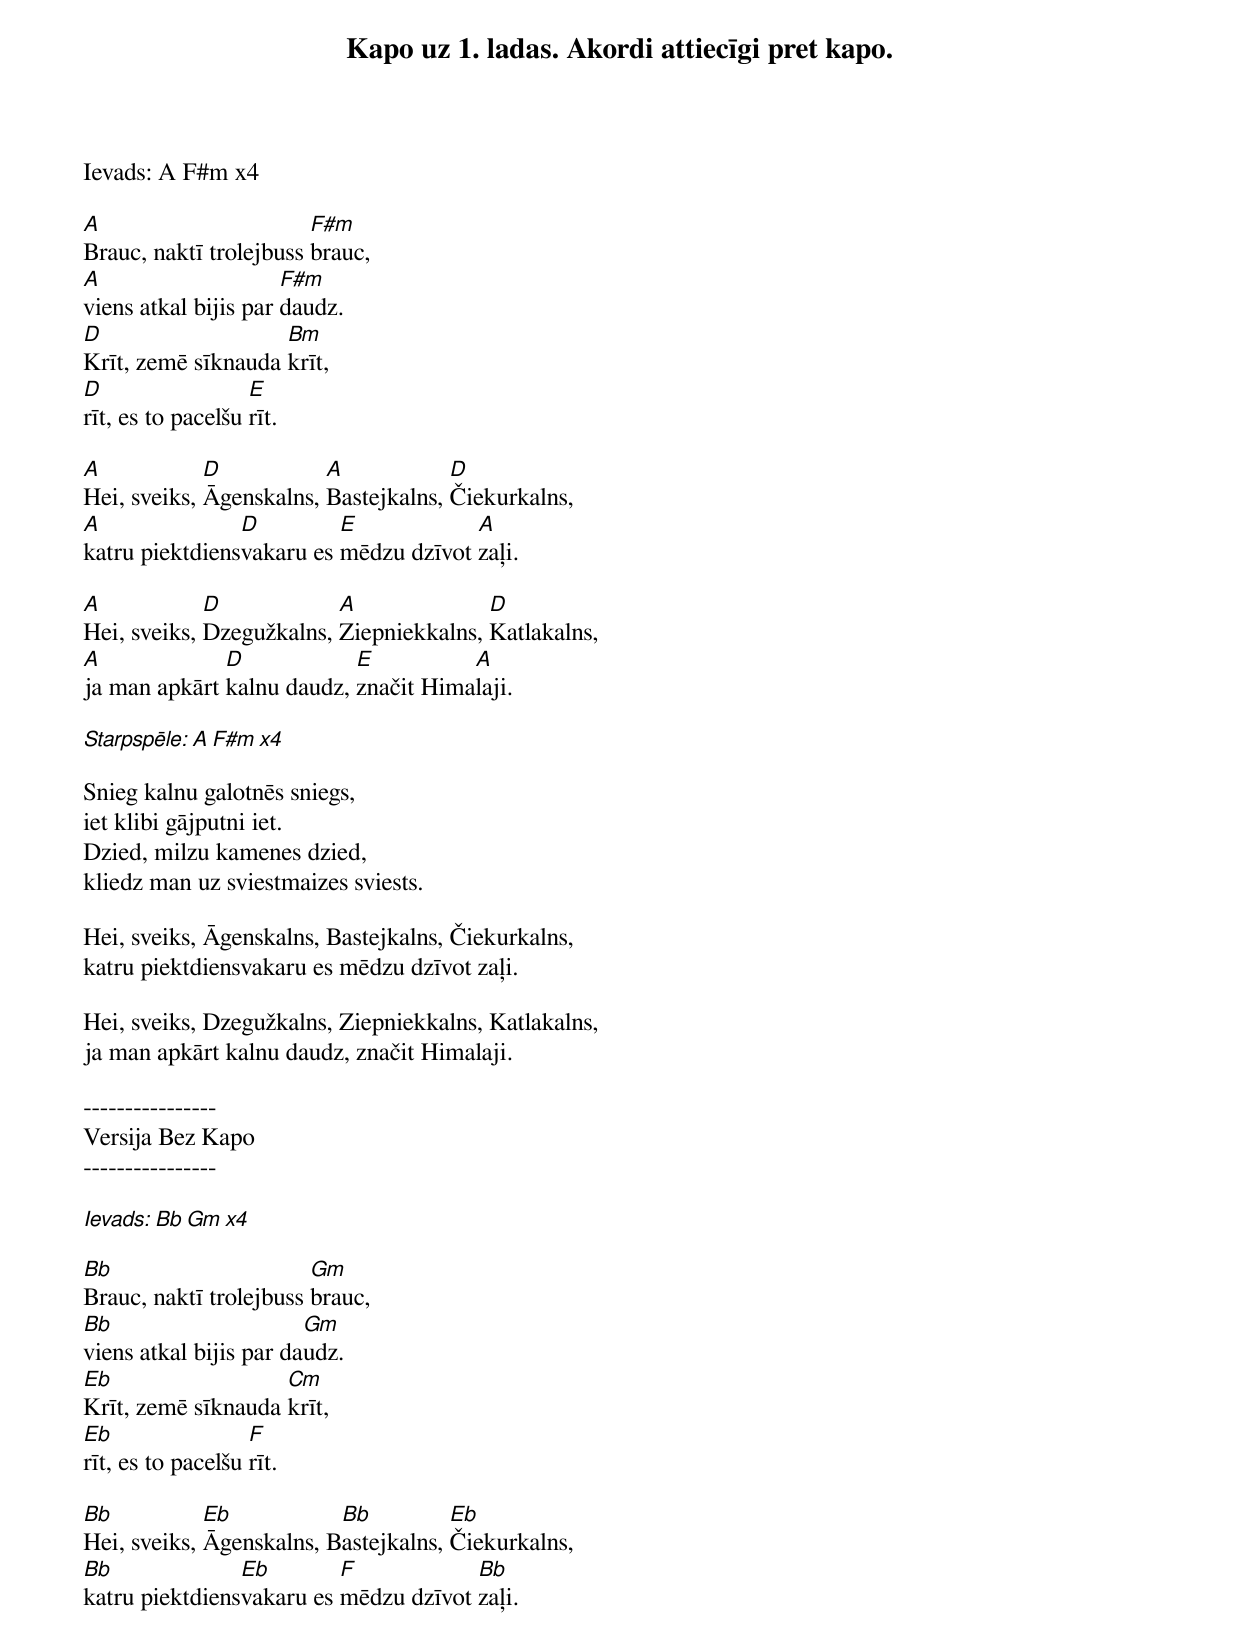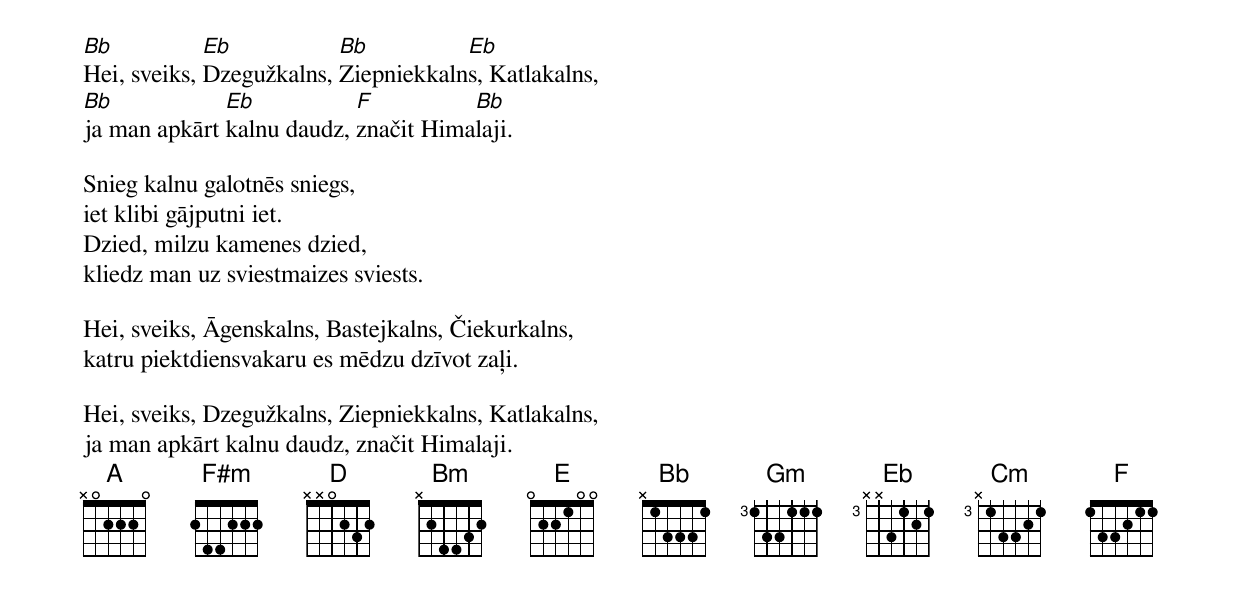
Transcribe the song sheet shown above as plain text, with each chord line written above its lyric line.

Kapo uz 1. ladas. Akordi attiecīgi pret kapo.
Ievads: A F#m x4

A                       F#m
Brauc, naktī trolejbuss brauc,
A                     F#m
viens atkal bijis par daudz.
D                   Bm
Krīt, zemē sīknauda krīt,
D                  E
rīt, es to pacelšu rīt.

A            D           A            D
Hei, sveiks, Āgenskalns, Bastejkalns, Čiekurkalns,
A               D         E            A
katru piektdiensvakaru es mēdzu dzīvot zaļi.

A            D            A              D
Hei, sveiks, Dzegužkalns, Ziepniekkalns, Katlakalns,
A             D            E          A
ja man apkārt kalnu daudz, značit Himalaji.

Starpspēle: A F#m x4

Snieg kalnu galotnēs sniegs,
iet klibi gājputni iet.
Dzied, milzu kamenes dzied,
kliedz man uz sviestmaizes sviests.

Hei, sveiks, Āgenskalns, Bastejkalns, Čiekurkalns,
katru piektdiensvakaru es mēdzu dzīvot zaļi.

Hei, sveiks, Dzegužkalns, Ziepniekkalns, Katlakalns,
ja man apkārt kalnu daudz, značit Himalaji.

----------------
Versija Bez Kapo
----------------

Ievads: Bb Gm x4

Bb                      Gm
Brauc, naktī trolejbuss brauc,
Bb                      Gm
viens atkal bijis par daudz.
Eb                  Cm
Krīt, zemē sīknauda krīt,
Eb                 F
rīt, es to pacelšu rīt.

Bb           Eb           Bb          Eb
Hei, sveiks, Āgenskalns, Bastejkalns, Čiekurkalns,
Bb              Eb        F            Bb
katru piektdiensvakaru es mēdzu dzīvot zaļi.

Bb           Eb           Bb          Eb
Hei, sveiks, Dzegužkalns, Ziepniekkalns, Katlakalns,
Bb            Eb           F          Bb
ja man apkārt kalnu daudz, značit Himalaji.

Snieg kalnu galotnēs sniegs,
iet klibi gājputni iet.
Dzied, milzu kamenes dzied,
kliedz man uz sviestmaizes sviests.

Hei, sveiks, Āgenskalns, Bastejkalns, Čiekurkalns,
katru piektdiensvakaru es mēdzu dzīvot zaļi.

Hei, sveiks, Dzegužkalns, Ziepniekkalns, Katlakalns,
ja man apkārt kalnu daudz, značit Himalaji.
